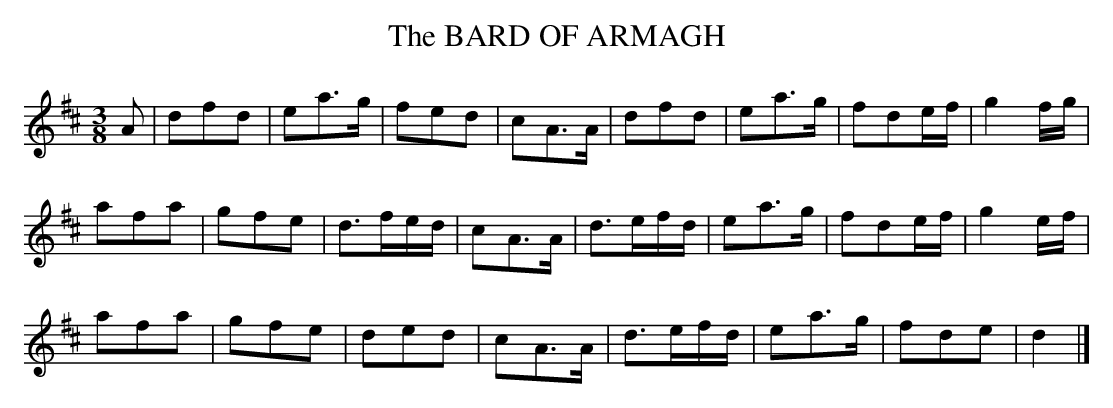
X:1
T:BARD OF ARMAGH, The
Y:"plaintive"
M:3/8
L:1/16
K:D
A2|d2f2d2|e2a3g|f2e2d2|c2A3A|d2f2d2|e2a3g|f2d2ef|g4fg|
a2f2a2|g2f2e2|d3fed|c2A3A|d3efd|e2a3g|f2d2ef|g4ef|
a2f2a2|g2f2e2|d2e2d2|c2A3A|d3efd|e2a3g|f2d2e2|d4|]
